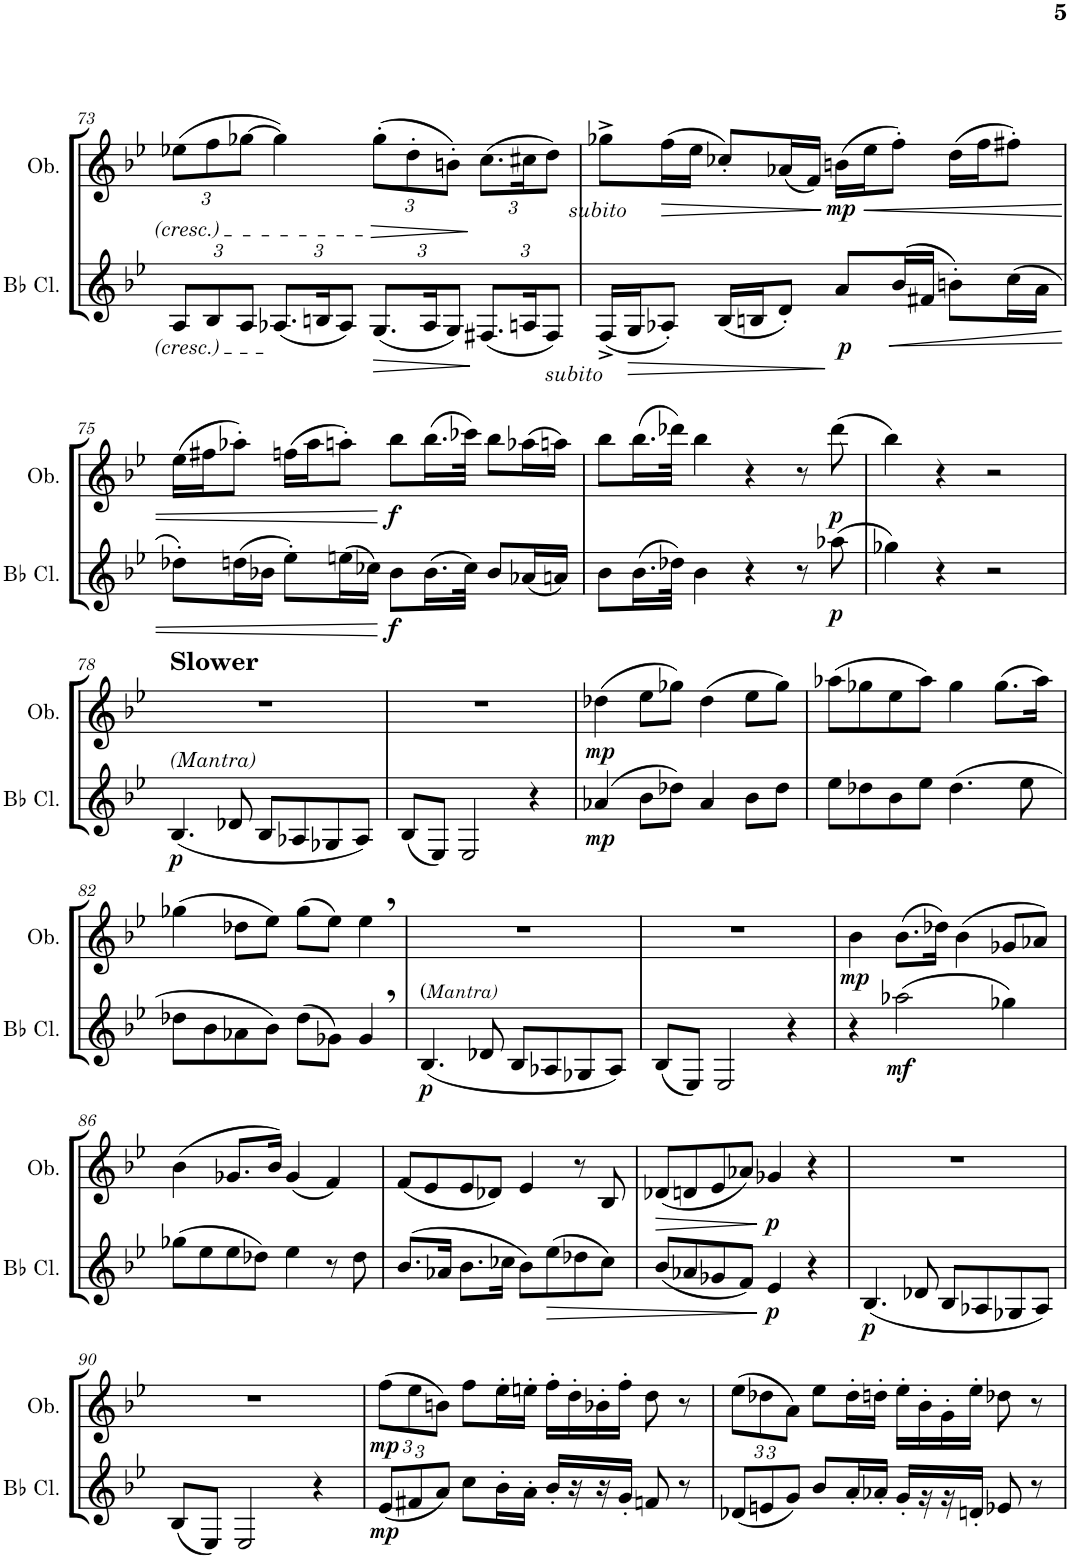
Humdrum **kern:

**kern	**dynam	**kern	**dynam
*part2	*part2	*part1	*part1
*staff2	*staff2	*staff1	*staff1
*I"Bb Clarinet	*	*I"Oboe	*
*I'Bb Cl.	*	*I'Ob.	*
!!LO:PB:g=z
*clefG2	*	*clefG2	*
*ITrd1c2	*	*	*
*k[b-e-]	*	*k[b-e-]	*
*M4/4	*	*M4/4	*
*Xbrackettup	*	*Xbrackettup	*
=73	=73	=73	=73
12A/L	.	(12ee-X\L	.
12B-/	.	12ff\	.
12A/J	.	[12gg-X\J	.
(12.A-X/L	.	4gg-\])	.
24Bn/K	.	.	.
12A-/J)	.	.	.
!	!LO:HP:b	!	!LO:HP:b
(12.G/L	>	(12gg-'\L	>
.	.	12dd'\	.
24A-/K	.	.	.
12G/J)	.	12bn'\J)	.
(12.F#X/L	]	(12.cc\L	]
24An/K	.	24cc#X\K	.
12F#/J)	.	12dd\J)	.
=74	=74	=74	=74
!	!	!LO:TX:b:i:t=subito	!
!LO:TX:b:i:t=subito	!	!	!
(16F^/LL	.	8gg-X^\L	.
!	!LO:HP:b	!	!
16G/J	>	.	.
!	!	!	!LO:HP:b
8A-X'/J)	.	(16ff\L	>
.	.	16ee-\JJ	.
(16B-/LL	.	8cc-X'/L)	.
16Bn/J	.	.	.
8d'/J)	.	(16a-X/L	.
.	.	16f/JJ)	.
!	!LO:DY:n=1:b	!	!LO:DY:n=1:b
8a/L	] p	(16bn\LL	] mp
!	!	!	!LO:HP:b
.	.	16ee-\J	<
!	!LO:HP:b	!	!
(16b-/L	<	8ff'\J)	.
16f#X/JJ	.	.	.
8bn'\L)	.	(16dd\LL	.
.	.	16ff\J	.
(16cc\L	.	8ff#X'\J)	.
16a\JJ	.	.	.
!!LO:LB:g=z
=75	=75	=75	=75
8dd-X'\L)	.	(16ee-\LL	.
.	.	16ff#X\J	.
(16ddn\L	.	8aa-X'\J)	.
16b-X\JJ	.	.	.
8ee-'\L)	.	(16ffn\LL	.
.	.	16aa-\J	.
(16een\L	.	8aan'\J)	.
16cc-X\JJ)	.	.	.
!	!LO:DY:n=1:b	!	!LO:DY:n=1:b
8b-\L	[ f	8bb-\L	[ f
(16.b-\L	.	(16.bb-\L	.
32cc-\JJk)	.	32ccc-X\JJk)	.
8b-/L	.	8bb-\L	.
(16a-X/L	.	(16aa-X\L	.
16an/JJ)	.	16aan\JJ)	.
=76	=76	=76	=76
8b-\L	.	8bb-\L	.
(16.b-\L	.	(16.bb-\L	.
32dd-X\JJk)	.	32ddd-X\JJk)	.
4b-\	.	4bb-\	.
4r	.	4r	.
8r	.	8r	.
!	!LO:DY:b	!	!LO:DY:b
(8aa-X\	p	(8ddd-\	p
=77	=77	=77	=77
4gg-X\)	.	4bb-\)	.
4r	.	4r	.
2r	.	2r	.
!!LO:LB:g=z
=78	=78	=78	=78
!	!	!LO:TX:a:B:t=Slower	!
!LO:TX:a:i:t=(Mantra)	!	!	!
!	!LO:DY:b	!	!
(4.B-/	p	1r	.
8d-X/	.	.	.
8B-/L	.	.	.
8A-X/	.	.	.
8G-X/	.	.	.
8A-/J)	.	.	.
=79	=79	=79	=79
(8B-/L	.	1r	.
8E-/J)	.	.	.
2E-/	.	.	.
4r	.	.	.
=80	=80	=80	=80
!	!LO:DY:b	!	!LO:DY:b
(4a-X/	mp	(4dd-X\	mp
8b-\L	.	8ee-\L	.
8dd-X\J)	.	8gg-X\J)	.
4a-/	.	(4dd-\	.
8b-\L	.	8ee-\L	.
8dd-\J	.	8gg-\J)	.
=81	=81	=81	=81
8ee-\L	.	(8aa-X\L	.
8dd-X\	.	8gg-X\	.
8b-\	.	8ee-\	.
8ee-\J	.	8aa-\J)	.
(4.dd-\	.	4gg-\	.
.	.	(8.gg-\L	.
8ee-\	.	.	.
.	.	16aa-\Jk)	.
!!LO:LB:g=z
=82	=82	=82	=82
8dd-X\L	.	(4gg-X\	.
8b-\	.	.	.
8a-X\	.	8dd-X\L	.
8b-\J)	.	8ee-\J)	.
(8dd-\L	.	(8gg-\L	.
8g-X\J)	.	8ee-\J)	.
4g-,/	.	4ee-,\	.
=83	=83	=83	=83
!LO:TX:a:t=(	!	!	!
!LO:TX:a:i:t=Mantra)	!	!	!
!	!LO:DY:b	!	!
(4.B-/	p	1r	.
8d-X/	.	.	.
8B-/L	.	.	.
8A-X/	.	.	.
8G-X/	.	.	.
8A-/J)	.	.	.
=84	=84	=84	=84
(8B-/L	.	1r	.
8E-/J)	.	.	.
2E-/	.	.	.
4r	.	.	.
=85	=85	=85	=85
!	!	!	!LO:DY:b
4r	.	4b-\	mp
!	!LO:DY:b	!	!
(2aa-X\	mf	(8.b-\L	.
.	.	16dd-X\Jk)	.
.	.	(4b-\	.
4gg-X\)	.	8g-X/L	.
.	.	8a-X/J)	.
!!LO:LB:g=z
=86	=86	=86	=86
(8gg-X\L	.	(4b-\	.
8ee-\	.	.	.
8ee-\	.	8.g-X/L	.
8dd-X\J)	.	.	.
.	.	16b-/Jk)	.
4ee-\	.	(4g-/	.
8r	.	4f/)	.
8dd-\	.	.	.
=87	=87	=87	=87
(8.b-/L	.	(8f/L	.
.	.	8e-/	.
16a-X/Jk	.	.	.
8.b-\L	.	8e-/	.
.	.	8d-X/J)	.
16cc-X\Jk	.	.	.
8b-\L)	.	4e-/	.
!	!LO:HP:b	!	!
(8ee-\	>	.	.
8dd-X\	.	8r	.
8cc-\J)	.	8B-/	.
=88	=88	=88	=88
!	!	!	!LO:HP:b
(8b-/L	.	(8d-X/L	>
8a-X/	.	8dn/	.
8g-X/	.	8e-/	.
8f/J)	.	8a-X/J)	.
!	!LO:DY:n=1:b	!	!LO:DY:n=1:b
4e-/	] p	4g-X/	] p
4r	.	4r	.
=89	=89	=89	=89
!	!LO:DY:b	!	!
(4.B-/	p	1r	.
8d-X/	.	.	.
8B-/L	.	.	.
8A-X/	.	.	.
8G-X/	.	.	.
8A-/J)	.	.	.
!!LO:LB:g=z
=90	=90	=90	=90
(8B-/L	.	1r	.
8E-/J)	.	.	.
2E-/	.	.	.
4r	.	.	.
=91	=91	=91	=91
!	!LO:DY:b	!	!LO:DY:b
(12e-/L	mp	(12ff\L	mp
12f#X/	.	12ee-\	.
12a/J)	.	12bn\J)	.
8cc\L	.	8ff\L	.
16b-'\L	.	16ee-'\L	.
16a'\JJ	.	16een'\JJ	.
16b-'/LL	.	16ff'\LL	.
16r	.	16dd'\	.
16r	.	16b-X'\	.
16g'/JJ	.	16ff'\JJ	.
8fn/	.	8dd\	.
8r	.	8r	.
=92	=92	=92	=92
(12d-X/L	.	(12ee-\L	.
12en/	.	12dd-X\	.
12g/J)	.	12a\J)	.
8b-/L	.	8ee-\L	.
16a'/L	.	16dd-'\L	.
16a-X'/JJ	.	16ddn'\JJ	.
16g'/LL	.	16ee-'\LL	.
16r	.	16b-'\	.
16r	.	16g'\	.
16dn'/JJ	.	16ee-'\JJ	.
8e-X/	.	8dd-X\	.
8r	.	8r	.
=	=	=	=
*-	*-	*-	*-
